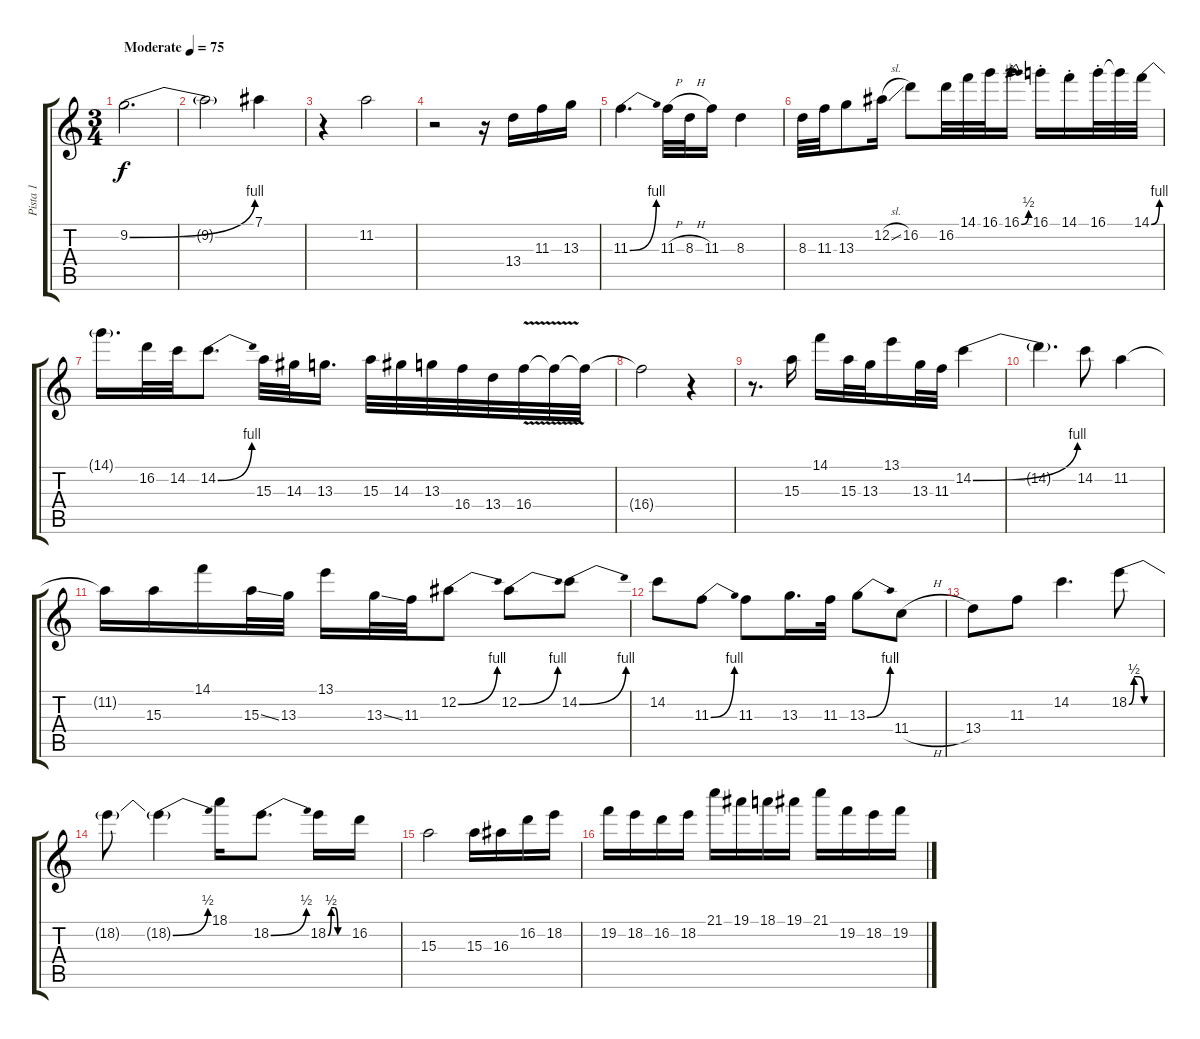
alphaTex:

\track ("Pista 1" "Pista 1") {instrument distortionguitar}
\staff {score tabs}
\tuning (Eb4 Bb3 Gb3 Db3 Ab2 Eb2) {hide}
\ts (3 4)
\tempo (75 "Moderate")
\clef g2
\ks c
9.2{be (bend 0 0 60 4)}.2{d dy f instrument distortionguitar} |
9.2{t}.2 7.1.4 |
r.4 11.2.2 |
r.2 r.16 13.4.16 11.3.16 13.3.16 |
11.3{be (bend 0 0 60 4)}.4{d} 11.3{h}.32 8.3{h}.32 11.3.16 8.3.4 |
8.3.32 11.3.32 13.3.8 12.2{sl}.16 16.2.8 16.2.32 14.1.32 16.1.32 16.1{be (bend 0 0 60 2) st}.16 16.1{st}.16 14.1{st}.16 16.1{st}.32 16.1{t}.32 14.1{be (bend 0 0 60 4)}.32 |
14.1{t}.16{d} 16.2.32 14.2.32 14.2{be (bend 0 0 60 4)}.8{d} 15.3.32 14.3.32 13.3.16{d} 15.3.32 14.3.32 13.3.32 16.4.32 13.4.32 16.4{v}.32 16.4{t}.32 16.4{t}.32 |
16.4{t}.2 r.4 |
r.8{d} 15.3.16 14.1.16 15.3.32 13.3.32 13.1.16 13.3.32 11.3.32 14.2{be (bend 0 0 60 4)}.4 |
14.2{t}.4{d} 14.2.8 11.2.4 |
11.2{t}.16 15.3.16 14.1.16 15.3{ss}.32 13.3.32 13.1.16 13.3{ss}.32 11.3.32 12.2{be (bend 0 0 60 4)}.8 12.2{be (bend 0 0 60 4)}.8 14.2{be (bend 0 0 60 4)}.8 |
14.2.8 11.3{be (bend 0 0 60 4)}.8 11.3.8 13.3.16{d} 11.3.32 13.3{be (bend 0 0 60 4)}.8 11.4{h}.8 |
13.4.8 11.3.8 14.2.4{d} 18.2{be (custom 0 0 10 2 20 2 30 0 60 0)}.8 |
18.2{t}.8 18.2{be (bend 0 0 60 2) t}.4 18.1.16 18.2{be (bend 0 0 60 2)}.8{d} 18.2{be (custom 0 0 10 2 20 2 30 0 60 0)}.16 16.2.16 |
15.3.2 15.3.16 16.3.16 16.2.16 18.2.16 |
19.2.16 18.2.16 16.2.16 18.2.16 21.1.16 19.1.16 18.1.16 19.1.16 21.1.16 19.2.16 18.2.16 19.2.16
